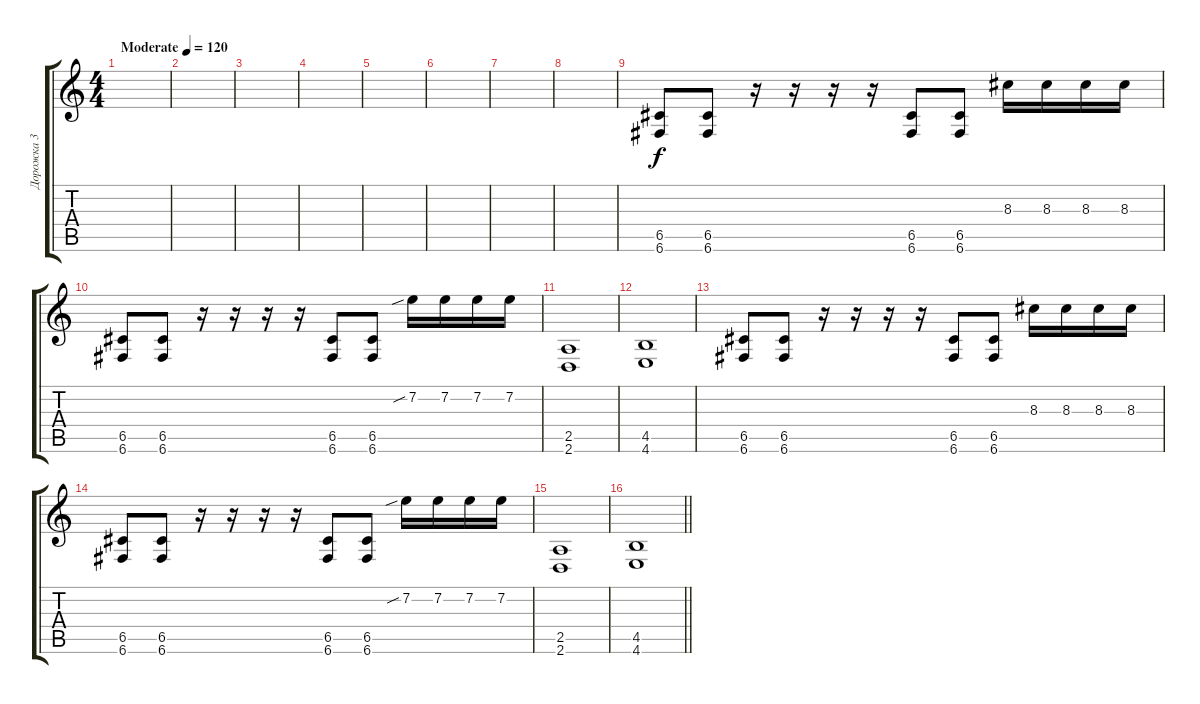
\track ("Дорожка 3" "Дорожка 3") {instrument overdrivenguitar}
\staff {score tabs}
\tuning (D4 A3 F3 C3 G2 C2) {hide}
\ts (4 4)
\tempo (120 "Moderate")
\clef g2
\ks c
|
|
|
|
|
|
|
|
(6.5 6.6).8{instrument distortionguitar} (6.5 6.6).8 r.16 r.16 r.16 r.16 (6.5 6.6).8 (6.5 6.6).8 8.3.16 8.3.16 8.3.16 8.3.16 |
(6.5 6.6).8{instrument distortionguitar} (6.5 6.6).8 r.16 r.16 r.16 r.16 (6.5 6.6).8 (6.5 6.6).8 7.2{sib}.16 7.2.16 7.2.16 7.2.16 |
(2.5 2.6).1 |
(4.5 4.6).1 |
(6.5 6.6).8{instrument distortionguitar} (6.5 6.6).8 r.16 r.16 r.16 r.16 (6.5 6.6).8 (6.5 6.6).8 8.3.16 8.3.16 8.3.16 8.3.16 |
(6.5 6.6).8{instrument distortionguitar} (6.5 6.6).8 r.16 r.16 r.16 r.16 (6.5 6.6).8 (6.5 6.6).8 7.2{sib}.16 7.2.16 7.2.16 7.2.16 |
(2.5 2.6).1 |
\barLineRight lightlight
(4.5 4.6).1
